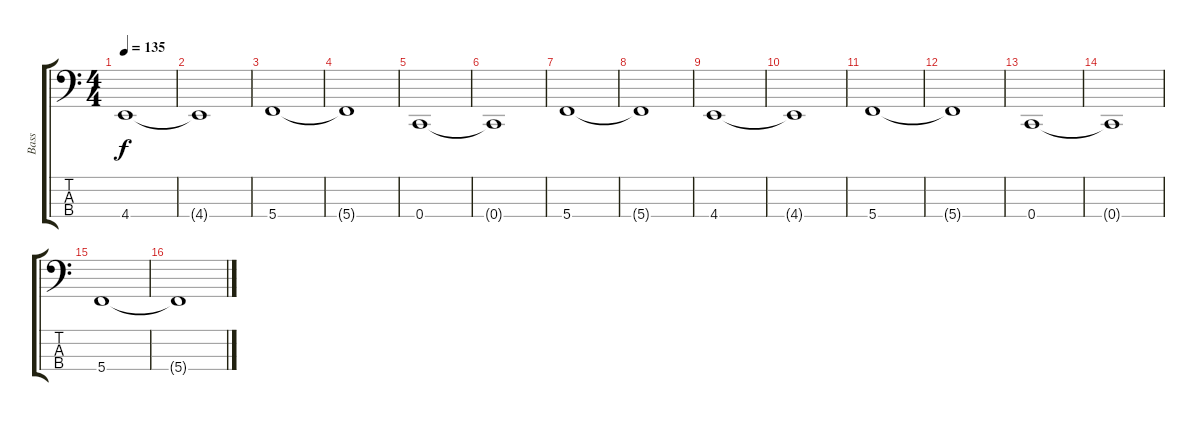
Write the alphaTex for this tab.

\track ("Bass" "Bass") {instrument electricbassfinger}
\staff {score tabs}
\tuning (F2 C2 G1 C1) {hide}
\ts (4 4)
\tempo 135
\clef f4
\ks c
4.4.1{dy f} |
4.4{t}.1 |
5.4.1 |
5.4{t}.1 |
0.4.1 |
0.4{t}.1 |
5.4.1 |
5.4{t}.1 |
4.4.1 |
4.4{t}.1 |
5.4.1 |
5.4{t}.1 |
0.4.1 |
0.4{t}.1 |
5.4.1 |
5.4{t}.1
